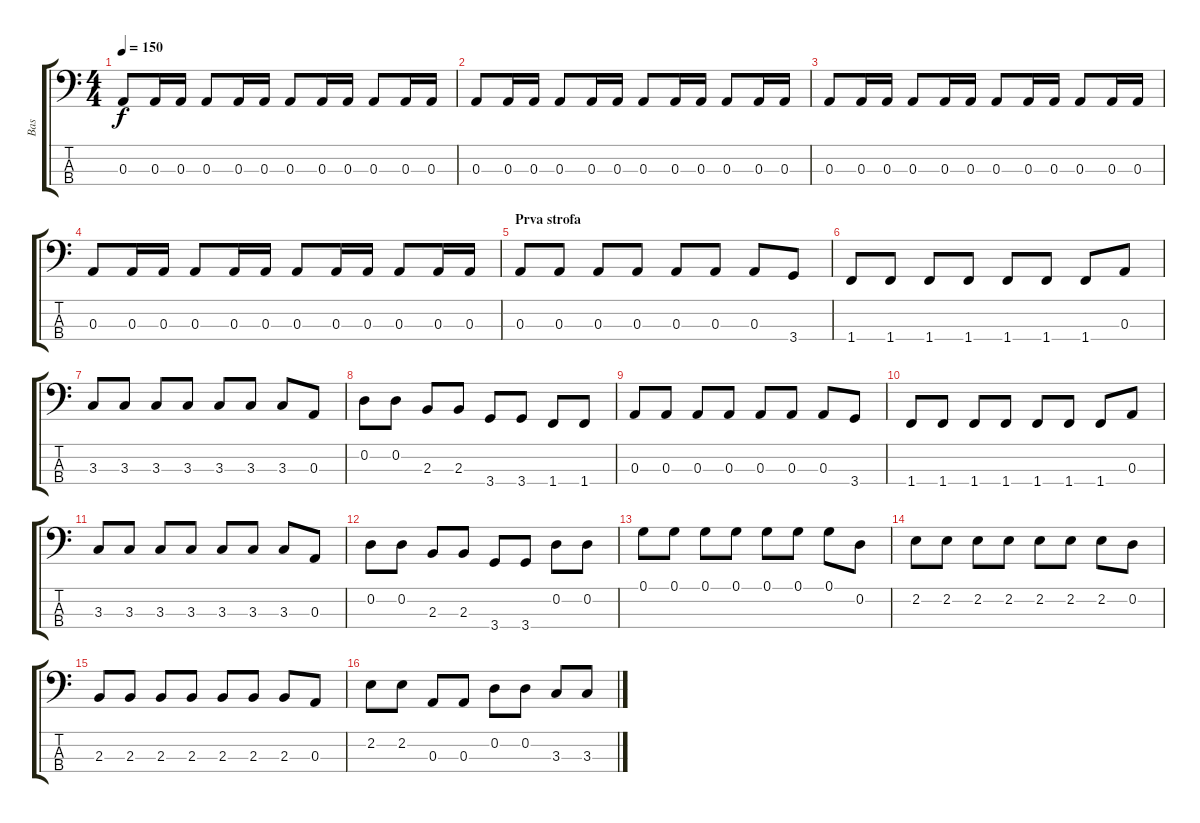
\track ("Bas" "Bas") {instrument electricbassfinger}
\staff {score tabs}
\tuning (G2 D2 A1 E1) {hide}
\ts (4 4)
\tempo 150
\clef f4
\ks c
0.3.8{dy f} 0.3.16 0.3.16 0.3.8 0.3.16 0.3.16 0.3.8 0.3.16 0.3.16 0.3.8 0.3.16 0.3.16 |
0.3.8 0.3.16 0.3.16 0.3.8 0.3.16 0.3.16 0.3.8 0.3.16 0.3.16 0.3.8 0.3.16 0.3.16 |
0.3.8 0.3.16 0.3.16 0.3.8 0.3.16 0.3.16 0.3.8 0.3.16 0.3.16 0.3.8 0.3.16 0.3.16 |
0.3.8 0.3.16 0.3.16 0.3.8 0.3.16 0.3.16 0.3.8 0.3.16 0.3.16 0.3.8 0.3.16 0.3.16 |
\section ("" "Prva strofa")
0.3.8 0.3.8 0.3.8 0.3.8 0.3.8 0.3.8 0.3.8 3.4.8 |
1.4.8 1.4.8 1.4.8 1.4.8 1.4.8 1.4.8 1.4.8 0.3.8 |
3.3.8 3.3.8 3.3.8 3.3.8 3.3.8 3.3.8 3.3.8 0.3.8 |
0.2.8 0.2.8 2.3.8 2.3.8 3.4.8 3.4.8 1.4.8 1.4.8 |
0.3.8 0.3.8 0.3.8 0.3.8 0.3.8 0.3.8 0.3.8 3.4.8 |
1.4.8 1.4.8 1.4.8 1.4.8 1.4.8 1.4.8 1.4.8 0.3.8 |
3.3.8 3.3.8 3.3.8 3.3.8 3.3.8 3.3.8 3.3.8 0.3.8 |
0.2.8 0.2.8 2.3.8 2.3.8 3.4.8 3.4.8 0.2.8 0.2.8 |
0.1.8 0.1.8 0.1.8 0.1.8 0.1.8 0.1.8 0.1.8 0.2.8 |
2.2.8 2.2.8 2.2.8 2.2.8 2.2.8 2.2.8 2.2.8 0.2.8 |
2.3.8 2.3.8 2.3.8 2.3.8 2.3.8 2.3.8 2.3.8 0.3.8 |
2.2.8 2.2.8 0.3.8 0.3.8 0.2.8 0.2.8 3.3.8 3.3.8
